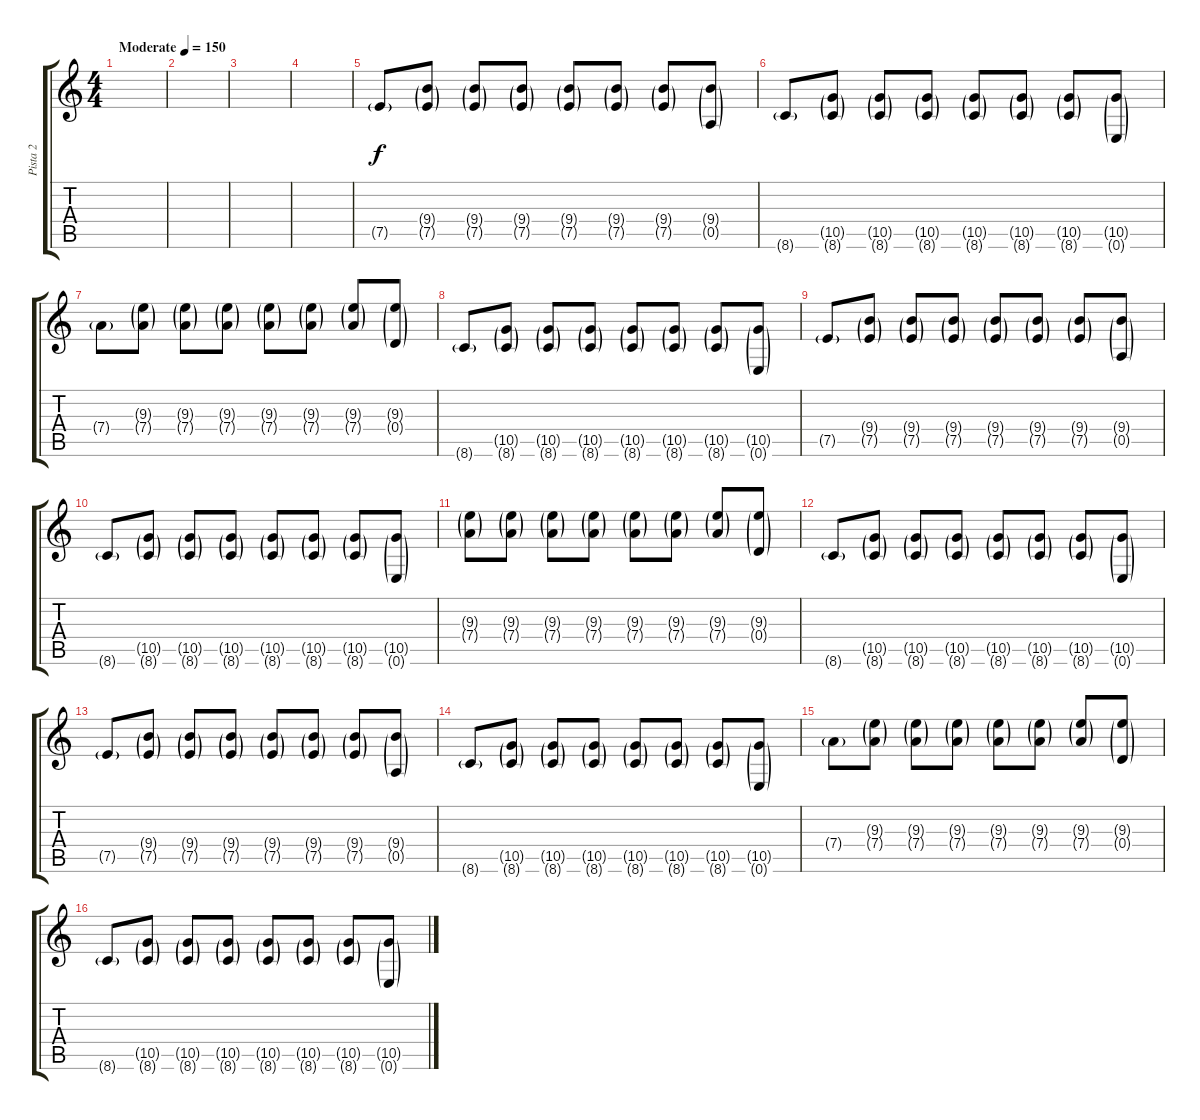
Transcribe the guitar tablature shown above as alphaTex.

\track ("Pista 2" "Pista 2") {instrument overdrivenguitar}
\staff {score tabs}
\tuning (E4 B3 G3 D3 A2 E2) {hide}
\ts (4 4)
\tempo (150 "Moderate")
\clef g2
\ks c
|
|
|
|
7.5{g}.8{balance 16} (9.4{g} 7.5{g}).8 (9.4{g} 7.5{g}).8 (9.4{g} 7.5{g}).8 (9.4{g} 7.5{g}).8 (9.4{g} 7.5{g}).8 (9.4{g} 7.5{g}).8 (9.4{g} 0.5{g}).8 |
8.6{g}.8{balance 0} (10.5{g} 8.6{g}).8 (10.5{g} 8.6{g}).8 (10.5{g} 8.6{g}).8 (10.5{g} 8.6{g}).8 (10.5{g} 8.6{g}).8 (10.5{g} 8.6{g}).8 (10.5{g} 0.6{g}).8 |
7.4{g}.8{balance 16} (9.3{g} 7.4{g}).8 (9.3{g} 7.4{g}).8 (9.3{g} 7.4{g}).8 (9.3{g} 7.4{g}).8 (9.3{g} 7.4{g}).8 (9.3{g} 7.4{g}).8 (9.3{g} 0.4{g}).8 |
8.6{g}.8{balance 0} (10.5{g} 8.6{g}).8 (10.5{g} 8.6{g}).8 (10.5{g} 8.6{g}).8 (10.5{g} 8.6{g}).8 (10.5{g} 8.6{g}).8 (10.5{g} 8.6{g}).8 (10.5{g} 0.6{g}).8 |
7.5{g}.8{balance 16} (9.4{g} 7.5{g}).8 (9.4{g} 7.5{g}).8 (9.4{g} 7.5{g}).8 (9.4{g} 7.5{g}).8 (9.4{g} 7.5{g}).8 (9.4{g} 7.5{g}).8 (9.4{g} 0.5{g}).8 |
8.6{g}.8{balance 0} (10.5{g} 8.6{g}).8 (10.5{g} 8.6{g}).8 (10.5{g} 8.6{g}).8 (10.5{g} 8.6{g}).8 (10.5{g} 8.6{g}).8 (10.5{g} 8.6{g}).8 (10.5{g} 0.6{g}).8 |
(9.3{g} 7.4{g}).8{balance 16} (9.3{g} 7.4{g}).8 (9.3{g} 7.4{g}).8 (9.3{g} 7.4{g}).8 (9.3{g} 7.4{g}).8 (9.3{g} 7.4{g}).8 (9.3{g} 7.4{g}).8 (9.3{g} 0.4{g}).8 |
8.6{g}.8{balance 0} (10.5{g} 8.6{g}).8 (10.5{g} 8.6{g}).8 (10.5{g} 8.6{g}).8 (10.5{g} 8.6{g}).8 (10.5{g} 8.6{g}).8 (10.5{g} 8.6{g}).8 (10.5{g} 0.6{g}).8 |
7.5{g}.8{balance 16} (9.4{g} 7.5{g}).8 (9.4{g} 7.5{g}).8 (9.4{g} 7.5{g}).8 (9.4{g} 7.5{g}).8 (9.4{g} 7.5{g}).8 (9.4{g} 7.5{g}).8 (9.4{g} 0.5{g}).8 |
8.6{g}.8{balance 0} (10.5{g} 8.6{g}).8 (10.5{g} 8.6{g}).8 (10.5{g} 8.6{g}).8 (10.5{g} 8.6{g}).8 (10.5{g} 8.6{g}).8 (10.5{g} 8.6{g}).8 (10.5{g} 0.6{g}).8 |
7.4{g}.8{balance 16} (9.3{g} 7.4{g}).8 (9.3{g} 7.4{g}).8 (9.3{g} 7.4{g}).8 (9.3{g} 7.4{g}).8 (9.3{g} 7.4{g}).8 (9.3{g} 7.4{g}).8 (9.3{g} 0.4{g}).8 |
8.6{g}.8{balance 0} (10.5{g} 8.6{g}).8 (10.5{g} 8.6{g}).8 (10.5{g} 8.6{g}).8 (10.5{g} 8.6{g}).8 (10.5{g} 8.6{g}).8 (10.5{g} 8.6{g}).8 (10.5{g} 0.6{g}).8
